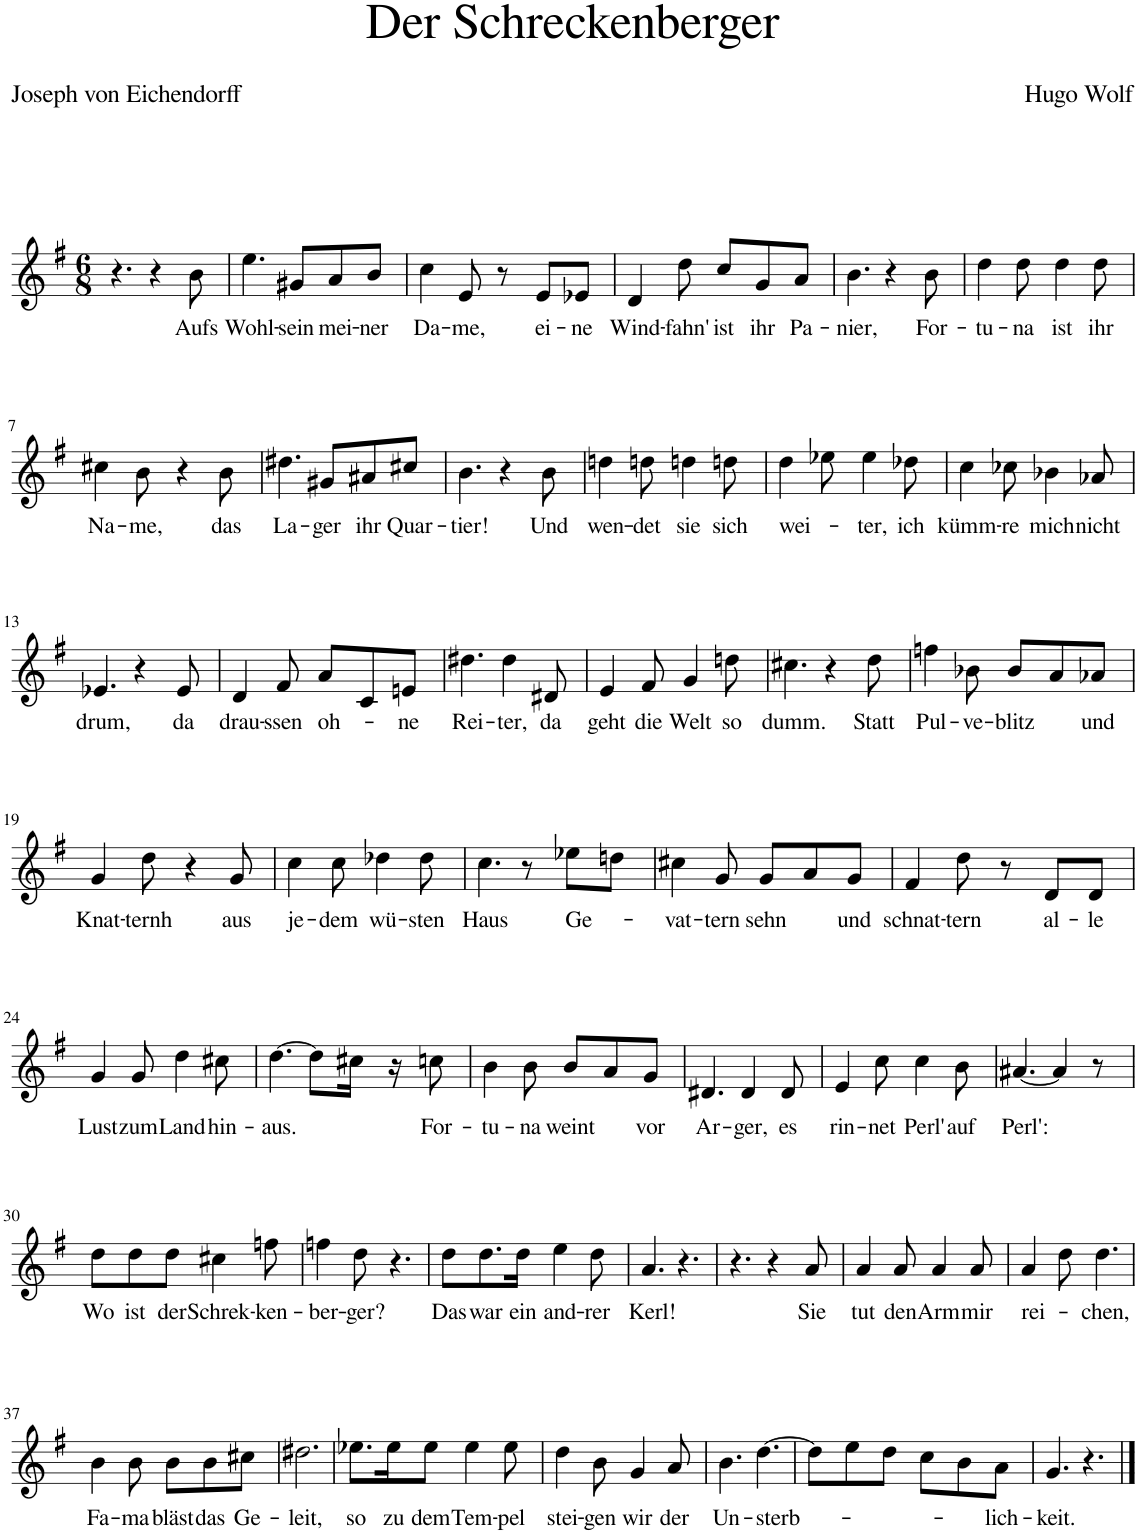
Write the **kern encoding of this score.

**kern	**text
*part1	*part1
*staff1	*staff1
*I"Piano	*
*I'Pno	*
*clefG2	*
*k[f#]	*
*M6/8	*
=1	=1
4.r	.
4r	.
!	!LO:LY:b
8b\	Aufs
=2	=2
!	!LO:LY:b
4.ee\	Wohl-
!	!LO:LY:b
8g#X/L	-sein
!	!LO:LY:b
8a/	mei-
!	!LO:LY:b
8b/J	-ner
=3	=3
!	!LO:LY:b
4cc\	Da-
!	!LO:LY:b
8e/	-me,
8r	.
!	!LO:LY:b
8e/L	ei-
!	!LO:LY:b
8e-X/J	-ne
=4	=4
!	!LO:LY:b
4d/	Wind-
!	!LO:LY:b
8dd\	-fahn'
!	!LO:LY:b
8cc/L	ist
!	!LO:LY:b
8g/	ihr
!	!LO:LY:b
8a/J	Pa-
=5	=5
!	!LO:LY:b
4.b\	-nier,
4r	.
!	!LO:LY:b
8b\	For-
=6	=6
!	!LO:LY:b
4dd\	-tu-
!	!LO:LY:b
8dd\	-na
!	!LO:LY:b
4dd\	ist
!	!LO:LY:b
8dd\	ihr
!!LO:LB:g=z
=7	=7
!	!LO:LY:b
4cc#X\	Na-
!	!LO:LY:b
8b\	-me,
4r	.
!	!LO:LY:b
8b\	das
=8	=8
!	!LO:LY:b
4.dd#X\	La-
!	!LO:LY:b
8g#X/L	-ger
!	!LO:LY:b
8a#X/	ihr
!	!LO:LY:b
8cc#X/J	Quar-
=9	=9
!	!LO:LY:b
4.b\	-tier!
4r	.
!	!LO:LY:b
8b\	Und
=10	=10
!	!LO:LY:b
4ddn\	wen-
!	!LO:LY:b
8ddn\	-det
!	!LO:LY:b
4ddn\	sie
!	!LO:LY:b
8ddn\	sich
=11	=11
!	!LO:LY:b
4dd\	wei-
8ee-X\	.
!	!LO:LY:b
4ee-\	-ter,
!	!LO:LY:b
8dd-X\	ich
=12	=12
!	!LO:LY:b
4cc\	kümm-
!	!LO:LY:b
8cc-X\	-re
!	!LO:LY:b
4b-X\	mich
!	!LO:LY:b
8a-X/	nicht
!!LO:LB:g=z
=13	=13
!	!LO:LY:b
4.e-X/	drum,
4r	.
!	!LO:LY:b
8e-/	da
=14	=14
!	!LO:LY:b
4d/	drau-
!	!LO:LY:b
8f#/	-ssen
!	!LO:LY:b
8a/L	oh-
8c/	.
!	!LO:LY:b
8en/J	-ne
=15	=15
!	!LO:LY:b
4.dd#X\	Rei-
!	!LO:LY:b
4dd#\	-ter,
!	!LO:LY:b
8d#X/	da
=16	=16
!	!LO:LY:b
4e/	geht
!	!LO:LY:b
8f#/	die
!	!LO:LY:b
4g/	Welt
!	!LO:LY:b
8ddn\	so
=17	=17
!	!LO:LY:b
4.cc#X\	dumm.
4r	.
!	!LO:LY:b
8dd\	Statt
=18	=18
!	!LO:LY:b
4ffn\	Pul-
!	!LO:LY:b
8b-X\	-ve-
!	!LO:LY:b
8b-/L	-blitz
8a/	.
!	!LO:LY:b
8a-X/J	und
!!LO:LB:g=z
=19	=19
!	!LO:LY:b
4g/	Knat-
!	!LO:LY:b
8dd\	-ternh
4r	.
!	!LO:LY:b
8g/	aus
=20	=20
!	!LO:LY:b
4cc\	je-
!	!LO:LY:b
8cc\	-dem
!	!LO:LY:b
4dd-X\	wü-
!	!LO:LY:b
8dd-\	-sten
=21	=21
!	!LO:LY:b
4.cc\	Haus
8r	.
!	!LO:LY:b
8ee-X\L	Ge-
8ddn\J	.
=22	=22
!	!LO:LY:b
4cc#X\	-vat-
!	!LO:LY:b
8g/	-tern
!	!LO:LY:b
8g/L	sehn
8a/	.
!	!LO:LY:b
8g/J	und
=23	=23
!	!LO:LY:b
4f#/	schnat-
!	!LO:LY:b
8dd\	-tern
8r	.
!	!LO:LY:b
8d/L	al-
!	!LO:LY:b
8d/J	-le
!!LO:LB:g=z
=24	=24
!	!LO:LY:b
4g/	Lust
!	!LO:LY:b
8g/	zum
!	!LO:LY:b
4dd\	Land
!	!LO:LY:b
8cc#X\	hin-
=25	=25
!	!LO:LY:b
[4.dd\	-aus.
8dd\L]	.
16cc#X\Jk	.
16r	.
!	!LO:LY:b
8ccn\	For-
=26	=26
!	!LO:LY:b
4b\	-tu-
!	!LO:LY:b
8b\	-na
!	!LO:LY:b
8b/L	weint
8a/	.
!	!LO:LY:b
8g/J	vor
=27	=27
!	!LO:LY:b
4.d#X/	Ar-
!	!LO:LY:b
4d#/	-ger,
!	!LO:LY:b
8d#/	es
=28	=28
!	!LO:LY:b
4e/	rin-
!	!LO:LY:b
8cc\	-net
!	!LO:LY:b
4cc\	Perl'
!	!LO:LY:b
8b\	auf
=29	=29
!	!LO:LY:b
[4.a#X/	Perl':
4a#/]	.
8r	.
!!LO:LB:g=z
=30	=30
!	!LO:LY:b
8dd\L	Wo
!	!LO:LY:b
8dd\	ist
!	!LO:LY:b
8dd\J	der
!	!LO:LY:b
4cc#X\	Schrek-
!	!LO:LY:b
8ffn\	-ken-
=31	=31
!	!LO:LY:b
4ffn\	-ber-
!	!LO:LY:b
8dd\	-ger?
4.r	.
=32	=32
!	!LO:LY:b
8dd\L	Das
!	!LO:LY:b
8.dd\	war
!	!LO:LY:b
16dd\Jk	ein
!	!LO:LY:b
4ee\	and-
!	!LO:LY:b
8dd\	-rer
=33	=33
!	!LO:LY:b
4.a/	Kerl!
4.r	.
=34	=34
4.r	.
4r	.
!	!LO:LY:b
8a/	Sie
=35	=35
!	!LO:LY:b
4a/	tut
!	!LO:LY:b
8a/	den
!	!LO:LY:b
4a/	Arm
!	!LO:LY:b
8a/	mir
=36	=36
!	!LO:LY:b
4a/	rei-
8dd\	.
!	!LO:LY:b
4.dd\	-chen,
!!LO:LB:g=z
=37	=37
!	!LO:LY:b
4b\	Fa-
!	!LO:LY:b
8b\	-ma
!	!LO:LY:b
8b\L	bläst
!	!LO:LY:b
8b\	das
!	!LO:LY:b
8cc#X\J	Ge-
=38	=38
!	!LO:LY:b
2.dd#X\	-leit,
=39	=39
!	!LO:LY:b
8.ee-X\L	so
!	!LO:LY:b
16ee-\K	zu
!	!LO:LY:b
8ee-\J	dem
!	!LO:LY:b
4ee-\	Tem-
!	!LO:LY:b
8ee-\	-pel
=40	=40
!	!LO:LY:b
4dd\	stei-
!	!LO:LY:b
8b\	-gen
!	!LO:LY:b
4g/	wir
!	!LO:LY:b
8a/	der
=41	=41
!	!LO:LY:b
4.b\	Un-
!	!LO:LY:b
[4.dd\	-sterb-
=42	=42
8dd\L]	.
8ee\	.
8dd\J	.
8cc\L	.
8b\	.
!	!LO:LY:b
8a\J	-lich-
=43	=43
!	!LO:LY:b
4.g/	-keit.
4.r	.
==	==
*-	*-
